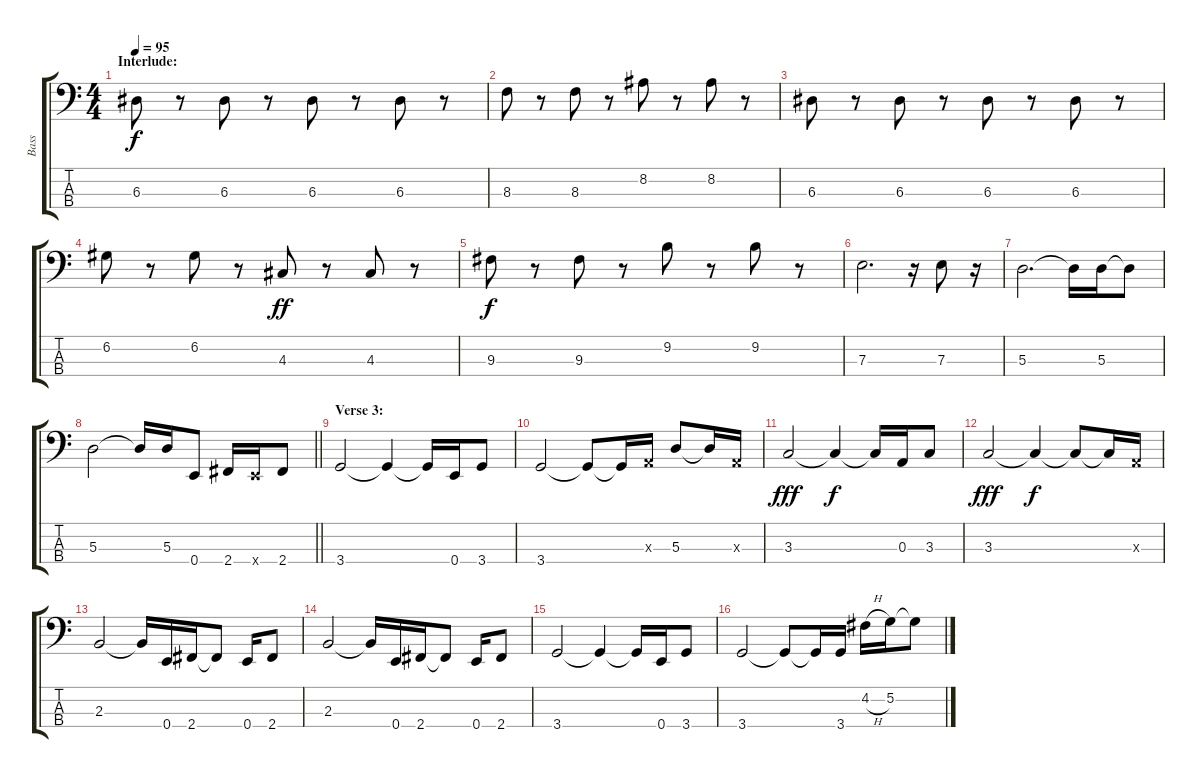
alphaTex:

\track ("Bass" "Bass") {instrument electricbassfinger}
\staff {score tabs}
\tuning (G2 D2 A1 E1) {hide}
\ts (4 4)
\section ("" "Interlude:")
\tempo 95
\clef f4
\ks c
6.3.8{dy f} r.8 6.3.8 r.8 6.3.8 r.8 6.3.8 r.8 |
8.3.8 r.8 8.3.8 r.8 8.2.8 r.8 8.2.8 r.8 |
6.3.8 r.8 6.3.8 r.8 6.3.8 r.8 6.3.8 r.8 |
6.2.8 r.8 6.2.8 r.8 4.3.8{dy ff} r.8 4.3.8 r.8 |
9.3.8{dy f} r.8 9.3.8 r.8 9.2.8 r.8 9.2.8 r.8 |
7.3.2{d} r.16 7.3.8 r.16 |
5.3.2{d} 5.3{t}.16 5.3.16 5.3{t}.8 |
\barLineRight lightlight
5.3.2 5.3{t}.16 5.3.16 0.4.8 2.4.16 0.4{x}.16 2.4.8 |
\section ("" "Verse 3:")
3.4.2 3.4{t}.4 3.4{t}.16 0.4.16 3.4.8 |
3.4.2 3.4{t}.8 3.4{t}.16 0.3{x}.16 5.3.8 5.3{t}.16 0.3{x}.16 |
3.3.2{dy fff} 3.3{t}.4{dy f} 3.3{t}.16 0.3.16 3.3.8 |
3.3.2{dy fff} 3.3{t}.4{dy f} 3.3{t}.8 3.3{t}.16 0.3{x}.16 |
2.3.2 2.3{t}.16 0.4.16 2.4.16 2.4{t}.8 0.4.16 2.4.8 |
2.3.2 2.3{t}.16 0.4.16 2.4.16 2.4{t}.8 0.4.16 2.4.8 |
3.4.2 3.4{t}.4 3.4{t}.16 0.4.16 3.4.8 |
3.4.2 3.4{t}.8 3.4{t}.16 3.4.16 4.2{h}.16 5.2.16 5.2{t}.8
